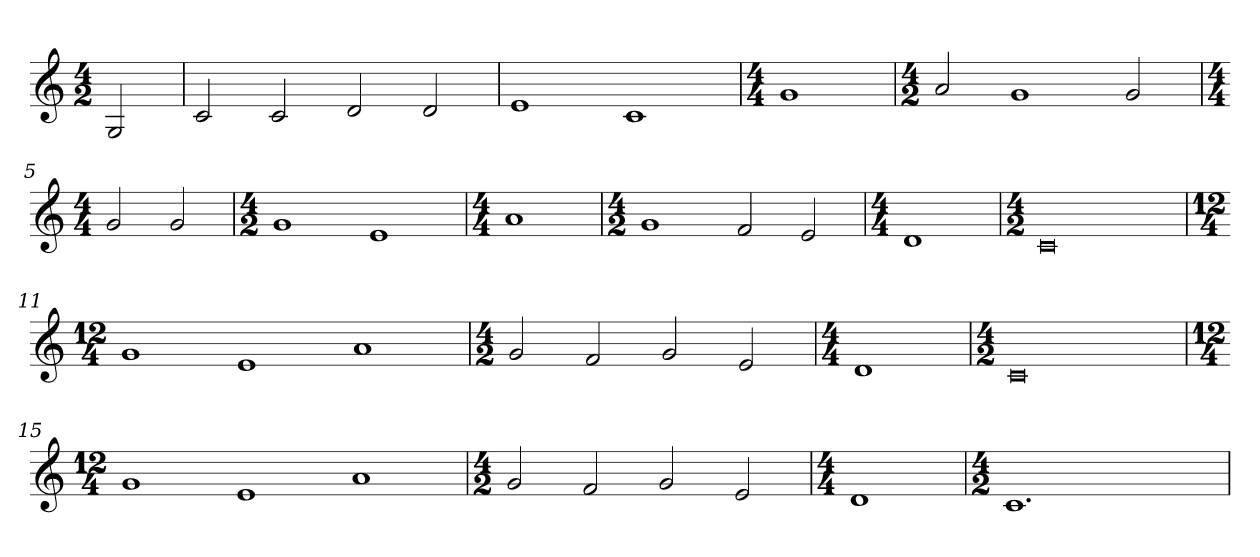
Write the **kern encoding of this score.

**kern
*part1
*staff1
*clefG2
*k[]
*C:
*M4/2
=
2G
=1
2c
2c
2d
2d
=2
1e
1c
=3
*M4/4
1g
=4
*M4/2
2a
1g
2g
=5
*M4/4
2g
2g
=6
*M4/2
1g
1e
=7
*M4/4
1a
=8
*M4/2
1g
2f
2e
=9
*M4/4
1d
=10
*M4/2
0c
=11
*M12/4
1g
1e
1a
=12
*M4/2
2g
2f
2g
2e
=13
*M4/4
1d
=14
*M4/2
0c
=15
*M12/4
1g
1e
1a
=16
*M4/2
2g
2f
2g
2e
=17
*M4/4
1d
=18
*M4/2
1.c
2ryy
=
*-
